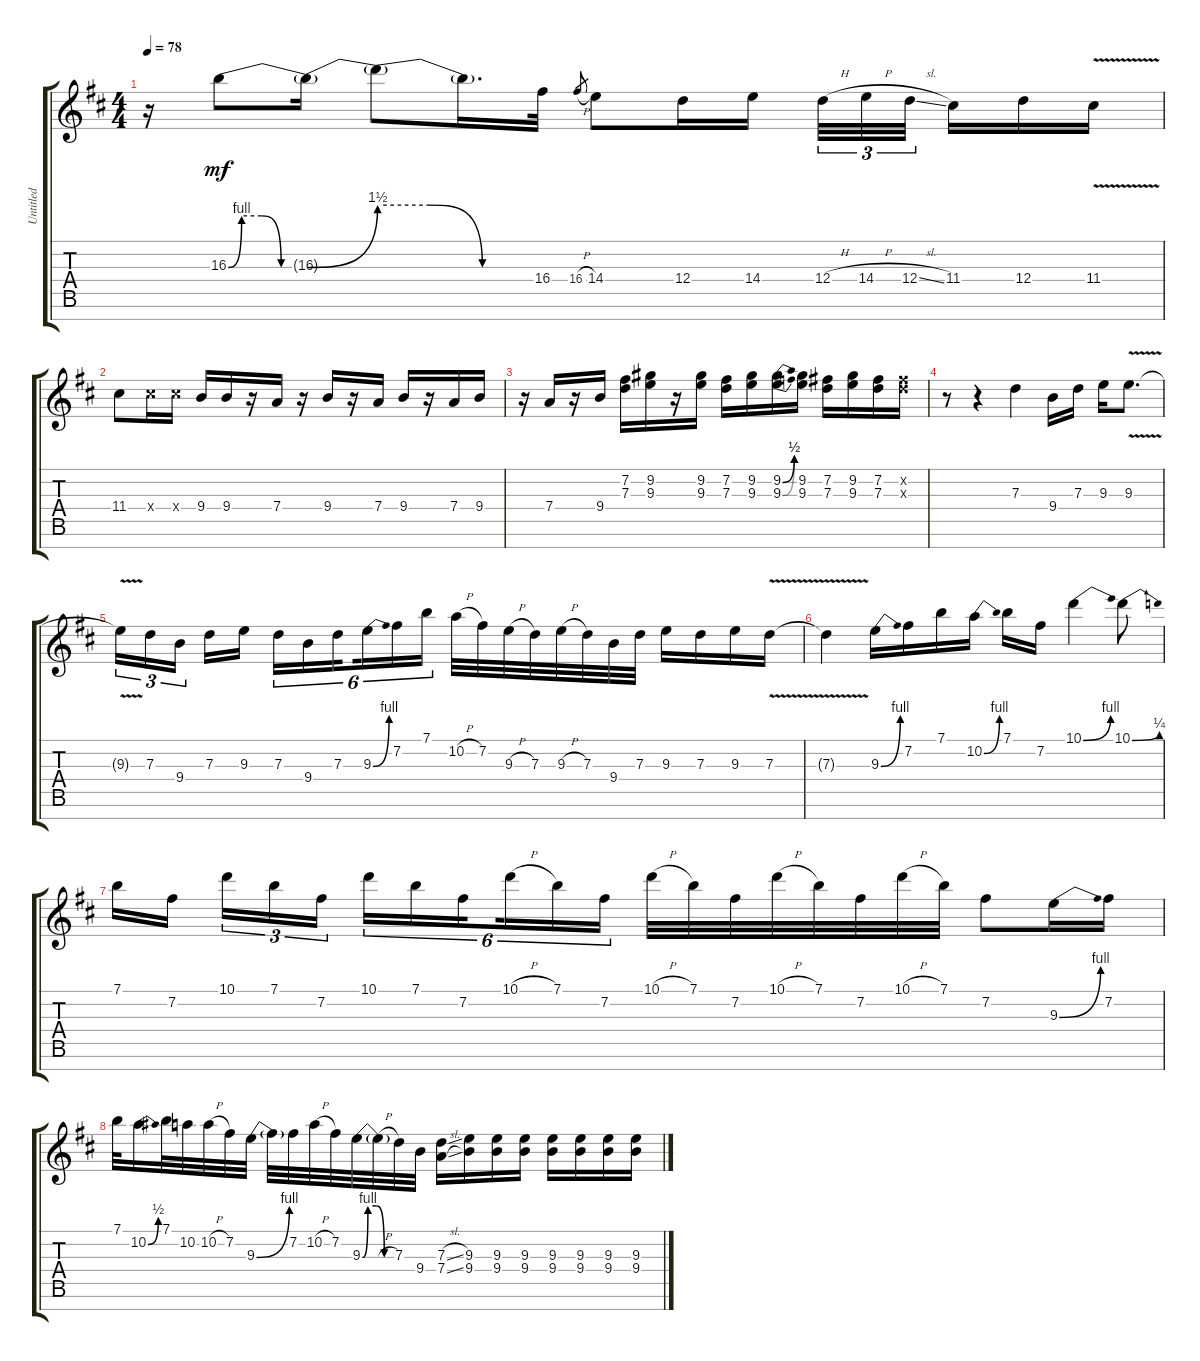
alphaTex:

\track ("Untitled" "Untitled") {instrument overdrivenguitar}
\staff {score tabs}
\tuning (E4 B3 G3 D3 A2 E2 B1) {hide}
\ts (4 4)
\tempo 78
\clef g2
\ks d
r.16{dy mf} 16.3{be (custom 0 0 10 4 25 4 40 0 60 0)}.8 16.3{be (bend 0 0 60 6) t}.16 16.3{be (custom 0 6 20 6 40 0 60 0) t}.8 16.3{t}.16{d} 16.4.32 16.4{h}.8{gr} 14.4.8 12.4.16 14.4.16 12.4{h}.32{tu (3 2)} 14.4{h}.32{tu (3 2)} 12.4{sl}.32{tu (3 2) beam splitsecondary} 11.4.16 12.4.16 11.4{v}.16 |
11.4.8 11.4{x}.16 11.4{x}.16 9.4.16 9.4.16 r.16 7.4.16 r.16 9.4.16 r.16 7.4.16 9.4.16 r.16 7.4.16 9.4.16 |
r.16 7.4.16 r.16 9.4.16 (7.2 7.3).16 (9.2 9.3).16 r.16 (9.2 9.3).16 (7.2 7.3).16 (9.2 9.3).16 (9.2{be (bend 0 0 60 2)} 9.3{be (bend 0 0 60 2)}).16 (9.2 9.3).16 (7.2 7.3).16 (9.2 9.3).16 (7.2 7.3).16 (7.2{x} 7.3{x}).16 |
r.8 r.4 7.3.4 9.4.16 7.3.16 9.3.16 9.3{v}.8{d} |
9.3{t}.16{tu (3 2)} 7.3.16{tu (3 2)} 9.4.16{tu (3 2) beam splitsecondary} 7.3.16 9.3.16 7.3.16{tu (6 4)} 9.4.16{tu (6 4)} 7.3.16{tu (6 4) beam splitsecondary} 9.3{be (bend 0 0 60 4)}.16{tu (6 4)} 7.2.16{tu (6 4)} 7.1.16{tu (6 4)} 10.2{h}.32 7.2.32 9.3{h}.32 7.3.32 9.3{h}.32 7.3.32 9.4.32 7.3.32 9.3.16 7.3.16 9.3.16 7.3{v}.16 |
7.3{v t}.4 9.3{be (bend 0 0 60 4)}.16 7.2.16 7.1.16 10.2{be (bend 0 0 60 4)}.16 7.1.16 7.2.16 10.1{be (bend 0 0 60 4)}.4 10.1{be (bend 0 0 60 1)}.8 |
7.1.16 7.2.16{beam splitsecondary} 10.1.16{tu (3 2)} 7.1.16{tu (3 2)} 7.2.16{tu (3 2)} 10.1.16{tu (6 4)} 7.1.16{tu (6 4)} 7.2.16{tu (6 4) beam splitsecondary} 10.1{h}.16{tu (6 4)} 7.1.16{tu (6 4)} 7.2.16{tu (6 4)} 10.1{h}.32 7.1.32 7.2.32 10.1{h}.32 7.1.32 7.2.32 10.1{h}.32 7.1.32 7.2.8 9.3{be (bend 0 0 60 4)}.16 7.2.16 |
7.1.32 10.2{be (bend 0 0 60 2)}.16 7.1.32 10.2.32 10.2{h}.32 7.2.32 9.3{be (bend 0 0 60 4)}.32 9.3{t}.32 7.2.32 10.2{h}.32 7.2.32 9.3{be (custom 0 0 10 4 25 4 40 0 60 0)}.32 9.3{h t}.32 7.3.32 9.4.32 (7.3{sl} 7.4{sl}).16 (9.3 9.4).16 (9.3 9.4).16 (9.3 9.4).16 (9.3 9.4).16 (9.3 9.4).16 (9.3 9.4).16 (9.3 9.4).16
